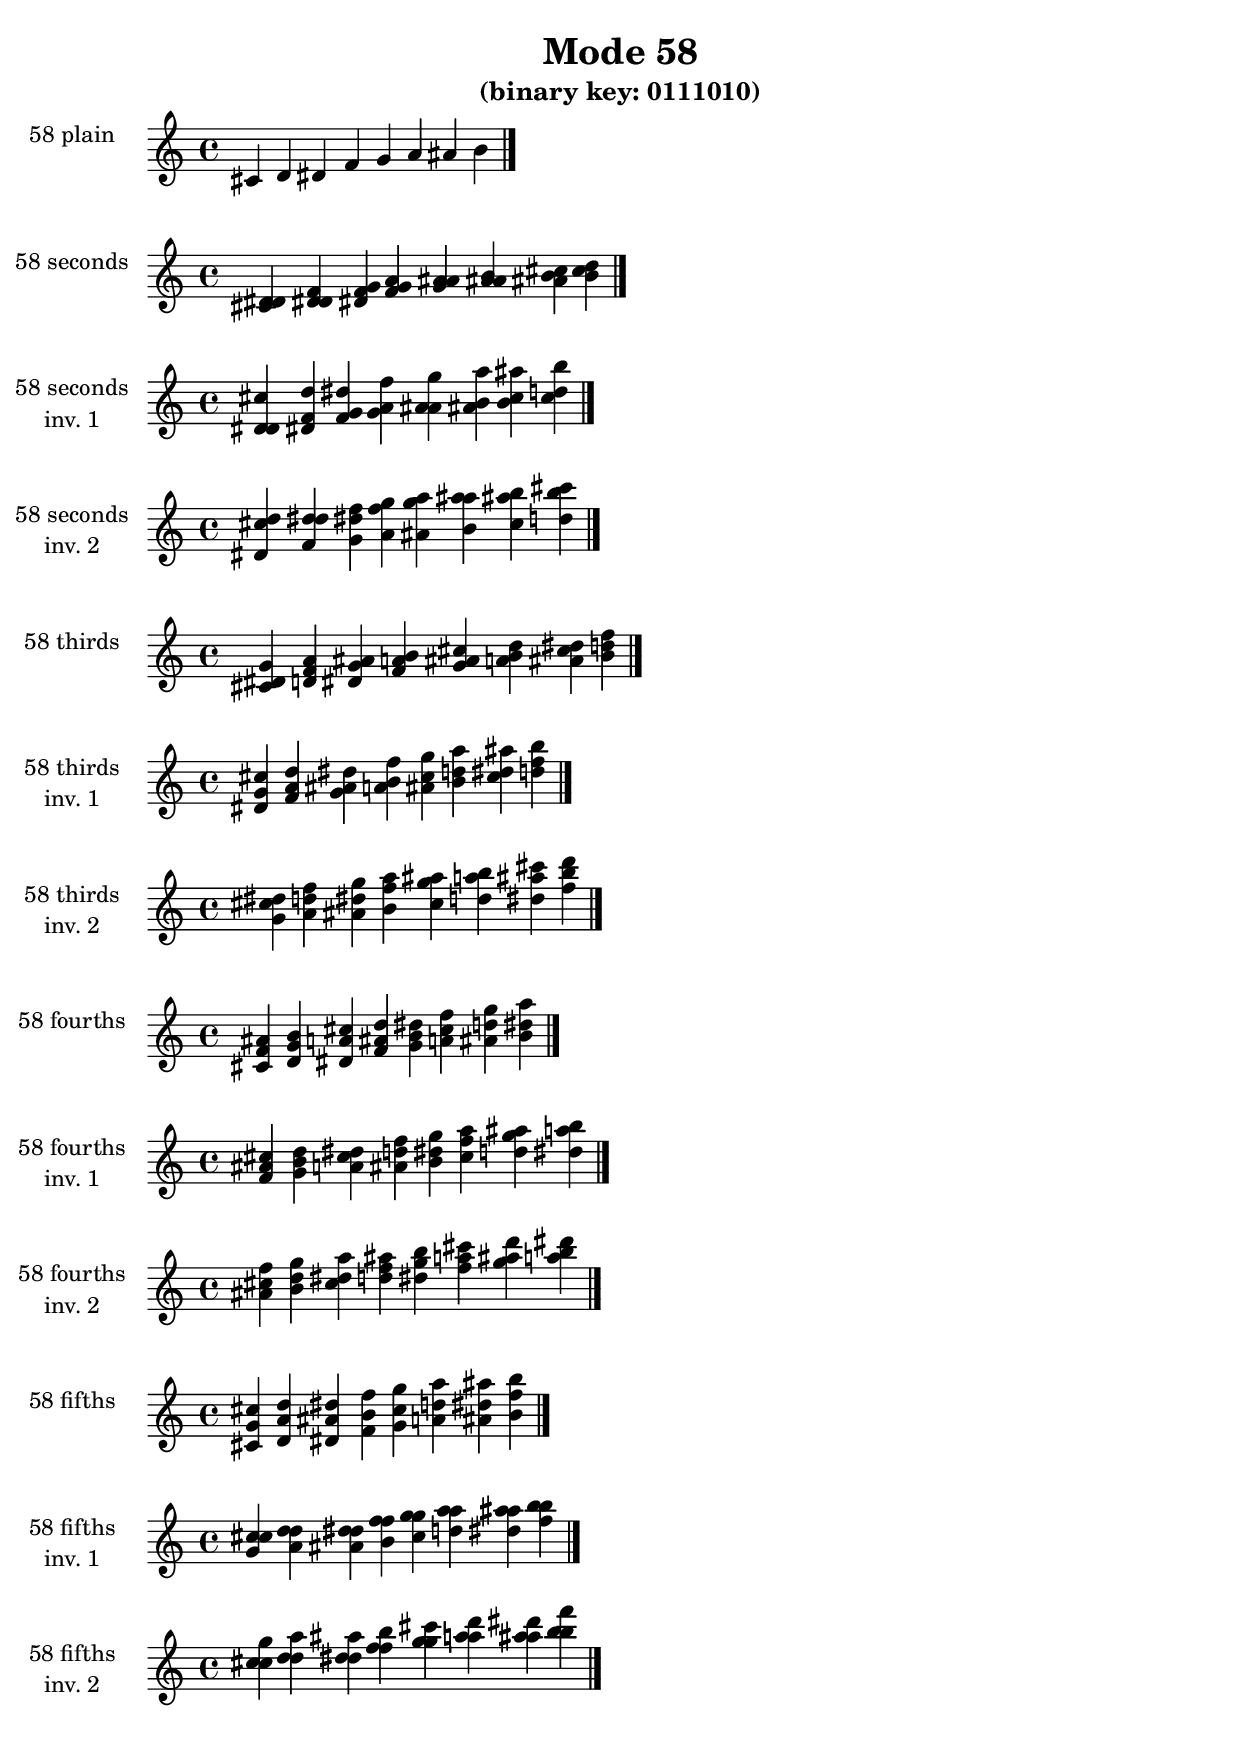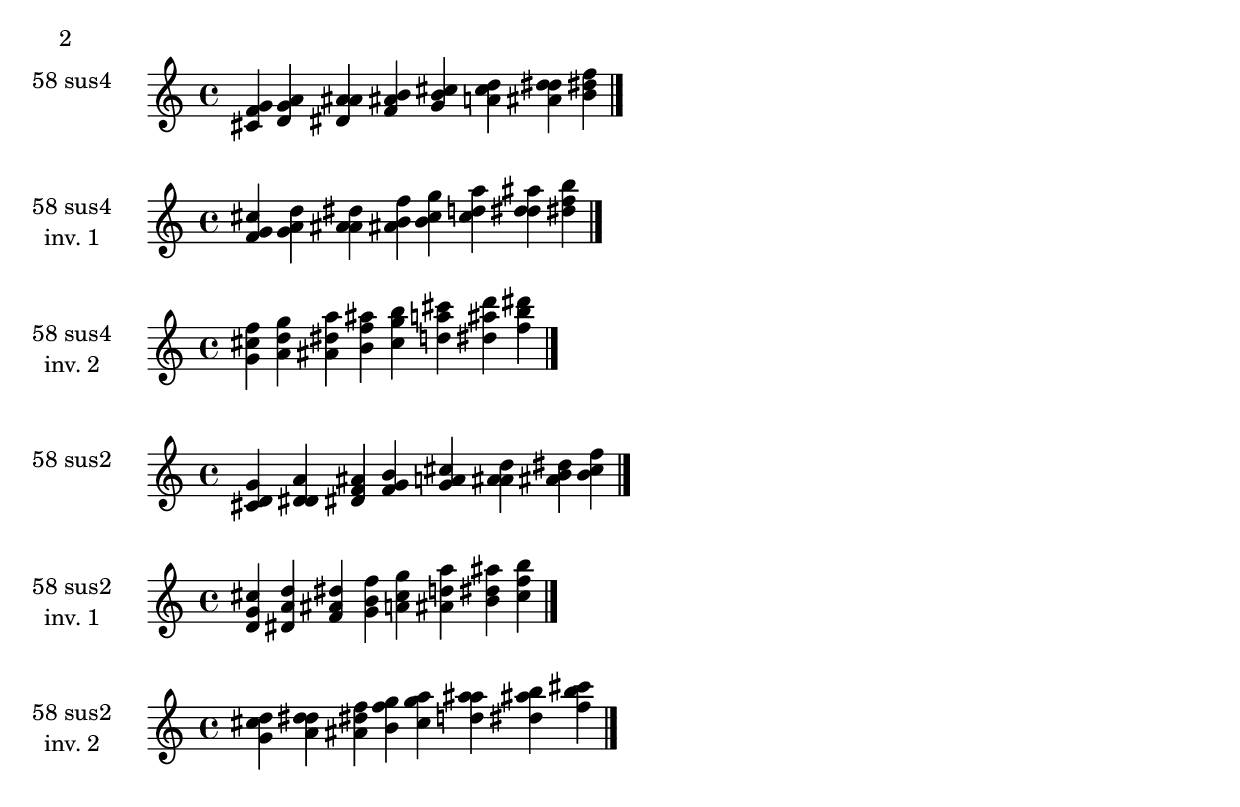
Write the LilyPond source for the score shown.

\version "2.19.0"

\header {
  title = "Mode 58"
  subtitle = "(binary key: 0111010)"
 %% Remove default LilyPond tagline
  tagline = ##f
}

\paper {
  #(set-paper-size "a4")
}

global = {
  \key c \major
  \time 4/4
  \tempo 4=100
}

\book {
  \score {
    \new Staff \with {
      instrumentName =  \markup { \column {
         \hcenter-in #14 \line { 58 plain }
         \hcenter-in #14 \line {  } } }
      midiInstrument = "oboe"
    } { \accidentalStyle "default"
        \cadenzaOn cis' d' dis' f' g' a' ais' b'  \cadenzaOff \bar "|." }
    \layout { }
  }
  \score {
    \new Staff \with {
      instrumentName =  \markup { \column {
         \hcenter-in #14 \line { 58 seconds }
         \hcenter-in #14 \line {  } } }
      midiInstrument = "oboe"
    } { \accidentalStyle "default"
        \cadenzaOn <cis' d' dis'> <d' dis' f'> <dis' f' g'> <f' g' a'> <g' a' ais'> <a' ais' b'> <ais' b' cis''> <b' cis'' d''>  \cadenzaOff \bar "|." }
    \layout { }
  }
  \score {
    \new Staff \with {
      instrumentName =  \markup { \column {
         \hcenter-in #14 \line { 58 seconds }
         \hcenter-in #14 \line { inv. 1 } } }
      midiInstrument = "oboe"
    } { \accidentalStyle "default"
        \cadenzaOn <d' dis' cis''> <dis' f' d''> <f' g' dis''> <g' a' f''> <a' ais' g''> <ais' b' a''> <b' cis'' ais''> <cis'' d'' b''>  \cadenzaOff \bar "|." }
    \layout { }
  }
  \score {
    \new Staff \with {
      instrumentName =  \markup { \column {
         \hcenter-in #14 \line { 58 seconds }
         \hcenter-in #14 \line { inv. 2 } } }
      midiInstrument = "oboe"
    } { \accidentalStyle "default"
        \cadenzaOn <dis' cis'' d''> <f' d'' dis''> <g' dis'' f''> <a' f'' g''> <ais' g'' a''> <b' a'' ais''> <cis'' ais'' b''> <d'' b'' cis'''>  \cadenzaOff \bar "|." }
    \layout { }
  }
  \score {
    \new Staff \with {
      instrumentName =  \markup { \column {
         \hcenter-in #14 \line { 58 thirds }
         \hcenter-in #14 \line {  } } }
      midiInstrument = "oboe"
    } { \accidentalStyle "default"
        \cadenzaOn <cis' dis' g'> <d' f' a'> <dis' g' ais'> <f' a' b'> <g' ais' cis''> <a' b' d''> <ais' cis'' dis''> <b' d'' f''>  \cadenzaOff \bar "|." }
    \layout { }
  }
  \score {
    \new Staff \with {
      instrumentName =  \markup { \column {
         \hcenter-in #14 \line { 58 thirds }
         \hcenter-in #14 \line { inv. 1 } } }
      midiInstrument = "oboe"
    } { \accidentalStyle "default"
        \cadenzaOn <dis' g' cis''> <f' a' d''> <g' ais' dis''> <a' b' f''> <ais' cis'' g''> <b' d'' a''> <cis'' dis'' ais''> <d'' f'' b''>  \cadenzaOff \bar "|." }
    \layout { }
  }
  \score {
    \new Staff \with {
      instrumentName =  \markup { \column {
         \hcenter-in #14 \line { 58 thirds }
         \hcenter-in #14 \line { inv. 2 } } }
      midiInstrument = "oboe"
    } { \accidentalStyle "default"
        \cadenzaOn <g' cis'' dis''> <a' d'' f''> <ais' dis'' g''> <b' f'' a''> <cis'' g'' ais''> <d'' a'' b''> <dis'' ais'' cis'''> <f'' b'' d'''>  \cadenzaOff \bar "|." }
    \layout { }
  }
  \score {
    \new Staff \with {
      instrumentName =  \markup { \column {
         \hcenter-in #14 \line { 58 fourths }
         \hcenter-in #14 \line {  } } }
      midiInstrument = "oboe"
    } { \accidentalStyle "default"
        \cadenzaOn <cis' f' ais'> <d' g' b'> <dis' a' cis''> <f' ais' d''> <g' b' dis''> <a' cis'' f''> <ais' d'' g''> <b' dis'' a''>  \cadenzaOff \bar "|." }
    \layout { }
  }
  \score {
    \new Staff \with {
      instrumentName =  \markup { \column {
         \hcenter-in #14 \line { 58 fourths }
         \hcenter-in #14 \line { inv. 1 } } }
      midiInstrument = "oboe"
    } { \accidentalStyle "default"
        \cadenzaOn <f' ais' cis''> <g' b' d''> <a' cis'' dis''> <ais' d'' f''> <b' dis'' g''> <cis'' f'' a''> <d'' g'' ais''> <dis'' a'' b''>  \cadenzaOff \bar "|." }
    \layout { }
  }
  \score {
    \new Staff \with {
      instrumentName =  \markup { \column {
         \hcenter-in #14 \line { 58 fourths }
         \hcenter-in #14 \line { inv. 2 } } }
      midiInstrument = "oboe"
    } { \accidentalStyle "default"
        \cadenzaOn <ais' cis'' f''> <b' d'' g''> <cis'' dis'' a''> <d'' f'' ais''> <dis'' g'' b''> <f'' a'' cis'''> <g'' ais'' d'''> <a'' b'' dis'''>  \cadenzaOff \bar "|." }
    \layout { }
  }
  \score {
    \new Staff \with {
      instrumentName =  \markup { \column {
         \hcenter-in #14 \line { 58 fifths }
         \hcenter-in #14 \line {  } } }
      midiInstrument = "oboe"
    } { \accidentalStyle "default"
        \cadenzaOn <cis' g' cis''> <d' a' d''> <dis' ais' dis''> <f' b' f''> <g' cis'' g''> <a' d'' a''> <ais' dis'' ais''> <b' f'' b''>  \cadenzaOff \bar "|." }
    \layout { }
  }
  \score {
    \new Staff \with {
      instrumentName =  \markup { \column {
         \hcenter-in #14 \line { 58 fifths }
         \hcenter-in #14 \line { inv. 1 } } }
      midiInstrument = "oboe"
    } { \accidentalStyle "default"
        \cadenzaOn <g' cis'' cis''> <a' d'' d''> <ais' dis'' dis''> <b' f'' f''> <cis'' g'' g''> <d'' a'' a''> <dis'' ais'' ais''> <f'' b'' b''>  \cadenzaOff \bar "|." }
    \layout { }
  }
  \score {
    \new Staff \with {
      instrumentName =  \markup { \column {
         \hcenter-in #14 \line { 58 fifths }
         \hcenter-in #14 \line { inv. 2 } } }
      midiInstrument = "oboe"
    } { \accidentalStyle "default"
        \cadenzaOn <cis'' cis'' g''> <d'' d'' a''> <dis'' dis'' ais''> <f'' f'' b''> <g'' g'' cis'''> <a'' a'' d'''> <ais'' ais'' dis'''> <b'' b'' f'''>  \cadenzaOff \bar "|." }
    \layout { }
  }
  \score {
    \new Staff \with {
      instrumentName =  \markup { \column {
         \hcenter-in #14 \line { 58 sus4 }
         \hcenter-in #14 \line {  } } }
      midiInstrument = "oboe"
    } { \accidentalStyle "default"
        \cadenzaOn <cis' f' g'> <d' g' a'> <dis' a' ais'> <f' ais' b'> <g' b' cis''> <a' cis'' d''> <ais' d'' dis''> <b' dis'' f''>  \cadenzaOff \bar "|." }
    \layout { }
  }
  \score {
    \new Staff \with {
      instrumentName =  \markup { \column {
         \hcenter-in #14 \line { 58 sus4 }
         \hcenter-in #14 \line { inv. 1 } } }
      midiInstrument = "oboe"
    } { \accidentalStyle "default"
        \cadenzaOn <f' g' cis''> <g' a' d''> <a' ais' dis''> <ais' b' f''> <b' cis'' g''> <cis'' d'' a''> <d'' dis'' ais''> <dis'' f'' b''>  \cadenzaOff \bar "|." }
    \layout { }
  }
  \score {
    \new Staff \with {
      instrumentName =  \markup { \column {
         \hcenter-in #14 \line { 58 sus4 }
         \hcenter-in #14 \line { inv. 2 } } }
      midiInstrument = "oboe"
    } { \accidentalStyle "default"
        \cadenzaOn <g' cis'' f''> <a' d'' g''> <ais' dis'' a''> <b' f'' ais''> <cis'' g'' b''> <d'' a'' cis'''> <dis'' ais'' d'''> <f'' b'' dis'''>  \cadenzaOff \bar "|." }
    \layout { }
  }
  \score {
    \new Staff \with {
      instrumentName =  \markup { \column {
         \hcenter-in #14 \line { 58 sus2 }
         \hcenter-in #14 \line {  } } }
      midiInstrument = "oboe"
    } { \accidentalStyle "default"
        \cadenzaOn <cis' d' g'> <d' dis' a'> <dis' f' ais'> <f' g' b'> <g' a' cis''> <a' ais' d''> <ais' b' dis''> <b' cis'' f''>  \cadenzaOff \bar "|." }
    \layout { }
  }
  \score {
    \new Staff \with {
      instrumentName =  \markup { \column {
         \hcenter-in #14 \line { 58 sus2 }
         \hcenter-in #14 \line { inv. 1 } } }
      midiInstrument = "oboe"
    } { \accidentalStyle "default"
        \cadenzaOn <d' g' cis''> <dis' a' d''> <f' ais' dis''> <g' b' f''> <a' cis'' g''> <ais' d'' a''> <b' dis'' ais''> <cis'' f'' b''>  \cadenzaOff \bar "|." }
    \layout { }
  }
  \score {
    \new Staff \with {
      instrumentName =  \markup { \column {
         \hcenter-in #14 \line { 58 sus2 }
         \hcenter-in #14 \line { inv. 2 } } }
      midiInstrument = "oboe"
    } { \accidentalStyle "default"
        \cadenzaOn <g' cis'' d''> <a' d'' dis''> <ais' dis'' f''> <b' f'' g''> <cis'' g'' a''> <d'' a'' ais''> <dis'' ais'' b''> <f'' b'' cis'''>  \cadenzaOff \bar "|." }
    \layout { }
  }
}

\book {
  \bookOutputSuffix "plain_"
  \score {
    \new Staff \with {
      instrumentName =  \markup { \column {
         \hcenter-in #14 \line { 58 plain }
         \hcenter-in #14 \line {  } } }
      midiInstrument = "oboe"
    } { \accidentalStyle "default"
        \cadenzaOn cis' d' dis' f' g' a' ais' b'  \cadenzaOff \bar "|." }
    \midi { }
  }
}
\book {
  \bookOutputSuffix "seconds_"
  \score {
    \new Staff \with {
      instrumentName =  \markup { \column {
         \hcenter-in #14 \line { 58 seconds }
         \hcenter-in #14 \line {  } } }
      midiInstrument = "oboe"
    } { \accidentalStyle "default"
        \cadenzaOn <cis' d' dis'> <d' dis' f'> <dis' f' g'> <f' g' a'> <g' a' ais'> <a' ais' b'> <ais' b' cis''> <b' cis'' d''>  \cadenzaOff \bar "|." }
    \midi { }
  }
}
\book {
  \bookOutputSuffix "seconds_inv. 1"
  \score {
    \new Staff \with {
      instrumentName =  \markup { \column {
         \hcenter-in #14 \line { 58 seconds }
         \hcenter-in #14 \line { inv. 1 } } }
      midiInstrument = "oboe"
    } { \accidentalStyle "default"
        \cadenzaOn <d' dis' cis''> <dis' f' d''> <f' g' dis''> <g' a' f''> <a' ais' g''> <ais' b' a''> <b' cis'' ais''> <cis'' d'' b''>  \cadenzaOff \bar "|." }
    \midi { }
  }
}
\book {
  \bookOutputSuffix "seconds_inv. 2"
  \score {
    \new Staff \with {
      instrumentName =  \markup { \column {
         \hcenter-in #14 \line { 58 seconds }
         \hcenter-in #14 \line { inv. 2 } } }
      midiInstrument = "oboe"
    } { \accidentalStyle "default"
        \cadenzaOn <dis' cis'' d''> <f' d'' dis''> <g' dis'' f''> <a' f'' g''> <ais' g'' a''> <b' a'' ais''> <cis'' ais'' b''> <d'' b'' cis'''>  \cadenzaOff \bar "|." }
    \midi { }
  }
}
\book {
  \bookOutputSuffix "thirds_"
  \score {
    \new Staff \with {
      instrumentName =  \markup { \column {
         \hcenter-in #14 \line { 58 thirds }
         \hcenter-in #14 \line {  } } }
      midiInstrument = "oboe"
    } { \accidentalStyle "default"
        \cadenzaOn <cis' dis' g'> <d' f' a'> <dis' g' ais'> <f' a' b'> <g' ais' cis''> <a' b' d''> <ais' cis'' dis''> <b' d'' f''>  \cadenzaOff \bar "|." }
    \midi { }
  }
}
\book {
  \bookOutputSuffix "thirds_inv. 1"
  \score {
    \new Staff \with {
      instrumentName =  \markup { \column {
         \hcenter-in #14 \line { 58 thirds }
         \hcenter-in #14 \line { inv. 1 } } }
      midiInstrument = "oboe"
    } { \accidentalStyle "default"
        \cadenzaOn <dis' g' cis''> <f' a' d''> <g' ais' dis''> <a' b' f''> <ais' cis'' g''> <b' d'' a''> <cis'' dis'' ais''> <d'' f'' b''>  \cadenzaOff \bar "|." }
    \midi { }
  }
}
\book {
  \bookOutputSuffix "thirds_inv. 2"
  \score {
    \new Staff \with {
      instrumentName =  \markup { \column {
         \hcenter-in #14 \line { 58 thirds }
         \hcenter-in #14 \line { inv. 2 } } }
      midiInstrument = "oboe"
    } { \accidentalStyle "default"
        \cadenzaOn <g' cis'' dis''> <a' d'' f''> <ais' dis'' g''> <b' f'' a''> <cis'' g'' ais''> <d'' a'' b''> <dis'' ais'' cis'''> <f'' b'' d'''>  \cadenzaOff \bar "|." }
    \midi { }
  }
}
\book {
  \bookOutputSuffix "fourths_"
  \score {
    \new Staff \with {
      instrumentName =  \markup { \column {
         \hcenter-in #14 \line { 58 fourths }
         \hcenter-in #14 \line {  } } }
      midiInstrument = "oboe"
    } { \accidentalStyle "default"
        \cadenzaOn <cis' f' ais'> <d' g' b'> <dis' a' cis''> <f' ais' d''> <g' b' dis''> <a' cis'' f''> <ais' d'' g''> <b' dis'' a''>  \cadenzaOff \bar "|." }
    \midi { }
  }
}
\book {
  \bookOutputSuffix "fourths_inv. 1"
  \score {
    \new Staff \with {
      instrumentName =  \markup { \column {
         \hcenter-in #14 \line { 58 fourths }
         \hcenter-in #14 \line { inv. 1 } } }
      midiInstrument = "oboe"
    } { \accidentalStyle "default"
        \cadenzaOn <f' ais' cis''> <g' b' d''> <a' cis'' dis''> <ais' d'' f''> <b' dis'' g''> <cis'' f'' a''> <d'' g'' ais''> <dis'' a'' b''>  \cadenzaOff \bar "|." }
    \midi { }
  }
}
\book {
  \bookOutputSuffix "fourths_inv. 2"
  \score {
    \new Staff \with {
      instrumentName =  \markup { \column {
         \hcenter-in #14 \line { 58 fourths }
         \hcenter-in #14 \line { inv. 2 } } }
      midiInstrument = "oboe"
    } { \accidentalStyle "default"
        \cadenzaOn <ais' cis'' f''> <b' d'' g''> <cis'' dis'' a''> <d'' f'' ais''> <dis'' g'' b''> <f'' a'' cis'''> <g'' ais'' d'''> <a'' b'' dis'''>  \cadenzaOff \bar "|." }
    \midi { }
  }
}
\book {
  \bookOutputSuffix "fifths_"
  \score {
    \new Staff \with {
      instrumentName =  \markup { \column {
         \hcenter-in #14 \line { 58 fifths }
         \hcenter-in #14 \line {  } } }
      midiInstrument = "oboe"
    } { \accidentalStyle "default"
        \cadenzaOn <cis' g' cis''> <d' a' d''> <dis' ais' dis''> <f' b' f''> <g' cis'' g''> <a' d'' a''> <ais' dis'' ais''> <b' f'' b''>  \cadenzaOff \bar "|." }
    \midi { }
  }
}
\book {
  \bookOutputSuffix "fifths_inv. 1"
  \score {
    \new Staff \with {
      instrumentName =  \markup { \column {
         \hcenter-in #14 \line { 58 fifths }
         \hcenter-in #14 \line { inv. 1 } } }
      midiInstrument = "oboe"
    } { \accidentalStyle "default"
        \cadenzaOn <g' cis'' cis''> <a' d'' d''> <ais' dis'' dis''> <b' f'' f''> <cis'' g'' g''> <d'' a'' a''> <dis'' ais'' ais''> <f'' b'' b''>  \cadenzaOff \bar "|." }
    \midi { }
  }
}
\book {
  \bookOutputSuffix "fifths_inv. 2"
  \score {
    \new Staff \with {
      instrumentName =  \markup { \column {
         \hcenter-in #14 \line { 58 fifths }
         \hcenter-in #14 \line { inv. 2 } } }
      midiInstrument = "oboe"
    } { \accidentalStyle "default"
        \cadenzaOn <cis'' cis'' g''> <d'' d'' a''> <dis'' dis'' ais''> <f'' f'' b''> <g'' g'' cis'''> <a'' a'' d'''> <ais'' ais'' dis'''> <b'' b'' f'''>  \cadenzaOff \bar "|." }
    \midi { }
  }
}
\book {
  \bookOutputSuffix "sus4_"
  \score {
    \new Staff \with {
      instrumentName =  \markup { \column {
         \hcenter-in #14 \line { 58 sus4 }
         \hcenter-in #14 \line {  } } }
      midiInstrument = "oboe"
    } { \accidentalStyle "default"
        \cadenzaOn <cis' f' g'> <d' g' a'> <dis' a' ais'> <f' ais' b'> <g' b' cis''> <a' cis'' d''> <ais' d'' dis''> <b' dis'' f''>  \cadenzaOff \bar "|." }
    \midi { }
  }
}
\book {
  \bookOutputSuffix "sus4_inv. 1"
  \score {
    \new Staff \with {
      instrumentName =  \markup { \column {
         \hcenter-in #14 \line { 58 sus4 }
         \hcenter-in #14 \line { inv. 1 } } }
      midiInstrument = "oboe"
    } { \accidentalStyle "default"
        \cadenzaOn <f' g' cis''> <g' a' d''> <a' ais' dis''> <ais' b' f''> <b' cis'' g''> <cis'' d'' a''> <d'' dis'' ais''> <dis'' f'' b''>  \cadenzaOff \bar "|." }
    \midi { }
  }
}
\book {
  \bookOutputSuffix "sus4_inv. 2"
  \score {
    \new Staff \with {
      instrumentName =  \markup { \column {
         \hcenter-in #14 \line { 58 sus4 }
         \hcenter-in #14 \line { inv. 2 } } }
      midiInstrument = "oboe"
    } { \accidentalStyle "default"
        \cadenzaOn <g' cis'' f''> <a' d'' g''> <ais' dis'' a''> <b' f'' ais''> <cis'' g'' b''> <d'' a'' cis'''> <dis'' ais'' d'''> <f'' b'' dis'''>  \cadenzaOff \bar "|." }
    \midi { }
  }
}
\book {
  \bookOutputSuffix "sus2_"
  \score {
    \new Staff \with {
      instrumentName =  \markup { \column {
         \hcenter-in #14 \line { 58 sus2 }
         \hcenter-in #14 \line {  } } }
      midiInstrument = "oboe"
    } { \accidentalStyle "default"
        \cadenzaOn <cis' d' g'> <d' dis' a'> <dis' f' ais'> <f' g' b'> <g' a' cis''> <a' ais' d''> <ais' b' dis''> <b' cis'' f''>  \cadenzaOff \bar "|." }
    \midi { }
  }
}
\book {
  \bookOutputSuffix "sus2_inv. 1"
  \score {
    \new Staff \with {
      instrumentName =  \markup { \column {
         \hcenter-in #14 \line { 58 sus2 }
         \hcenter-in #14 \line { inv. 1 } } }
      midiInstrument = "oboe"
    } { \accidentalStyle "default"
        \cadenzaOn <d' g' cis''> <dis' a' d''> <f' ais' dis''> <g' b' f''> <a' cis'' g''> <ais' d'' a''> <b' dis'' ais''> <cis'' f'' b''>  \cadenzaOff \bar "|." }
    \midi { }
  }
}
\book {
  \bookOutputSuffix "sus2_inv. 2"
  \score {
    \new Staff \with {
      instrumentName =  \markup { \column {
         \hcenter-in #14 \line { 58 sus2 }
         \hcenter-in #14 \line { inv. 2 } } }
      midiInstrument = "oboe"
    } { \accidentalStyle "default"
        \cadenzaOn <g' cis'' d''> <a' d'' dis''> <ais' dis'' f''> <b' f'' g''> <cis'' g'' a''> <d'' a'' ais''> <dis'' ais'' b''> <f'' b'' cis'''>  \cadenzaOff \bar "|." }
    \midi { }
  }
}
